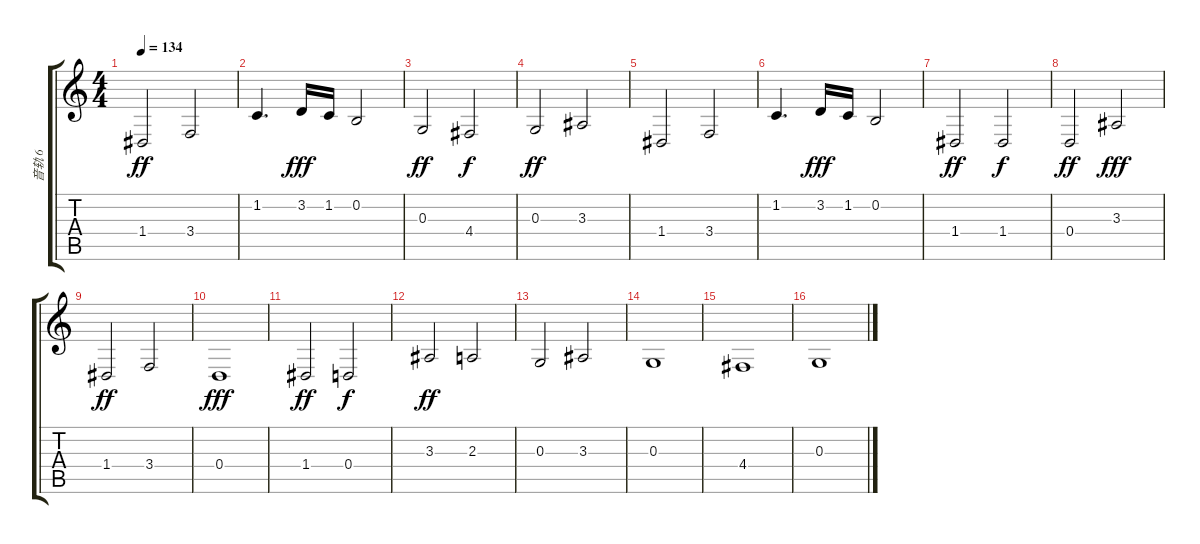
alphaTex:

\track ("音轨 6" "音轨 6") {instrument stringensemble1}
\staff {score tabs}
\tuning (E4 B3 G3 D3 A2 E2) {hide}
\ts (4 4)
\tempo 134
\clef g2
\ks c
1.4.2{dy ff} 3.4.2 |
1.2.4{d} 3.2.16{dy fff} 1.2.16 0.2.2 |
0.3.2{dy ff} 4.4.2{dy f} |
0.3.2{dy ff} 3.3.2 |
1.4.2 3.4.2 |
1.2.4{d} 3.2.16{dy fff} 1.2.16 0.2.2 |
1.4.2{dy ff} 1.4.2{dy f} |
0.4.2{dy ff} 3.3.2{dy fff} |
1.4.2{dy ff} 3.4.2 |
0.4.1{dy fff} |
1.4.2{dy ff} 0.4.2{dy f} |
3.3.2{dy ff} 2.3.2 |
0.3.2 3.3.2 |
0.3.1 |
4.4.1 |
0.3.1
